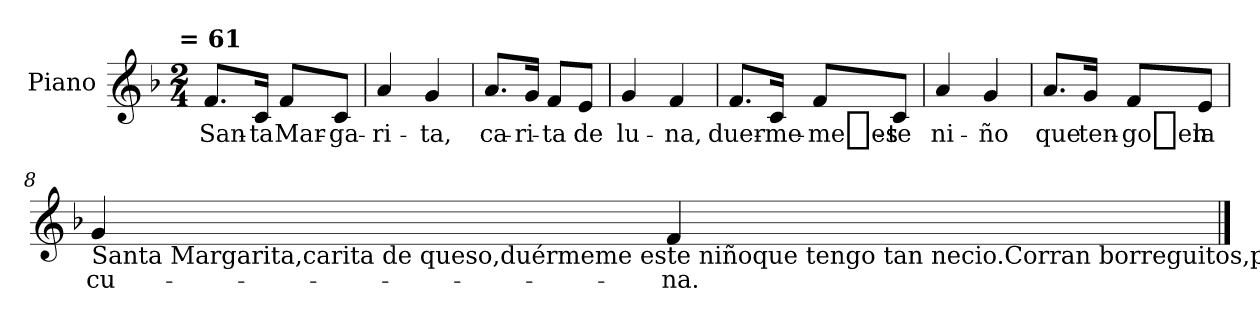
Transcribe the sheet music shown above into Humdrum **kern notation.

**kern	**text
*part1	*part1
*staff1	*staff1
*I"Piano	*
*I'Pno	*
*clefG2	*
*k[b-]	*
*F:	*
!!LO:TX:omd:t= = 61
*M2/4	*
*MM61	*
=1	=1
8.f/L	San-
16c/Jk	-ta
8f/L	Mar-
8c/J	-ga-
=2	=2
4a/	-ri-
4g/	-ta,
=3	=3
8.a/L	ca-
16g/Jk	-ri-
8f/L	-ta
8e/J	de
=4	=4
4g/	lu-
4f/	-na,
=5	=5
8.f/L	duer-
16c/Jk	-me-
8f/L	-me_es-
8c/J	-te
=6	=6
4a/	ni-
4g/	-ño
=7	=7
8.a/L	que
16g/Jk	ten-
8f/L	-go_en
8e/J	la
!!LO:LB:g=z
=8	=8
!LO:TX:b:t=Santa Margarita,carita de queso,duérmeme este niñoque tengo tan necio.Corran borreguitos,por estas laderas,cortando rositasde la primavera.Cantan, pajaritos,con gusto y contento,diviertan al Niñoen su nacimiento.Los gallos cantaron,las aves salieron,árboles y plantasallí florecieron.Borreguito de orode todo mi anhelo,de las almas justaslleva mi alma al cielo.	!
4g/	cu-
4f/	-na.
==	==
*-	*-
